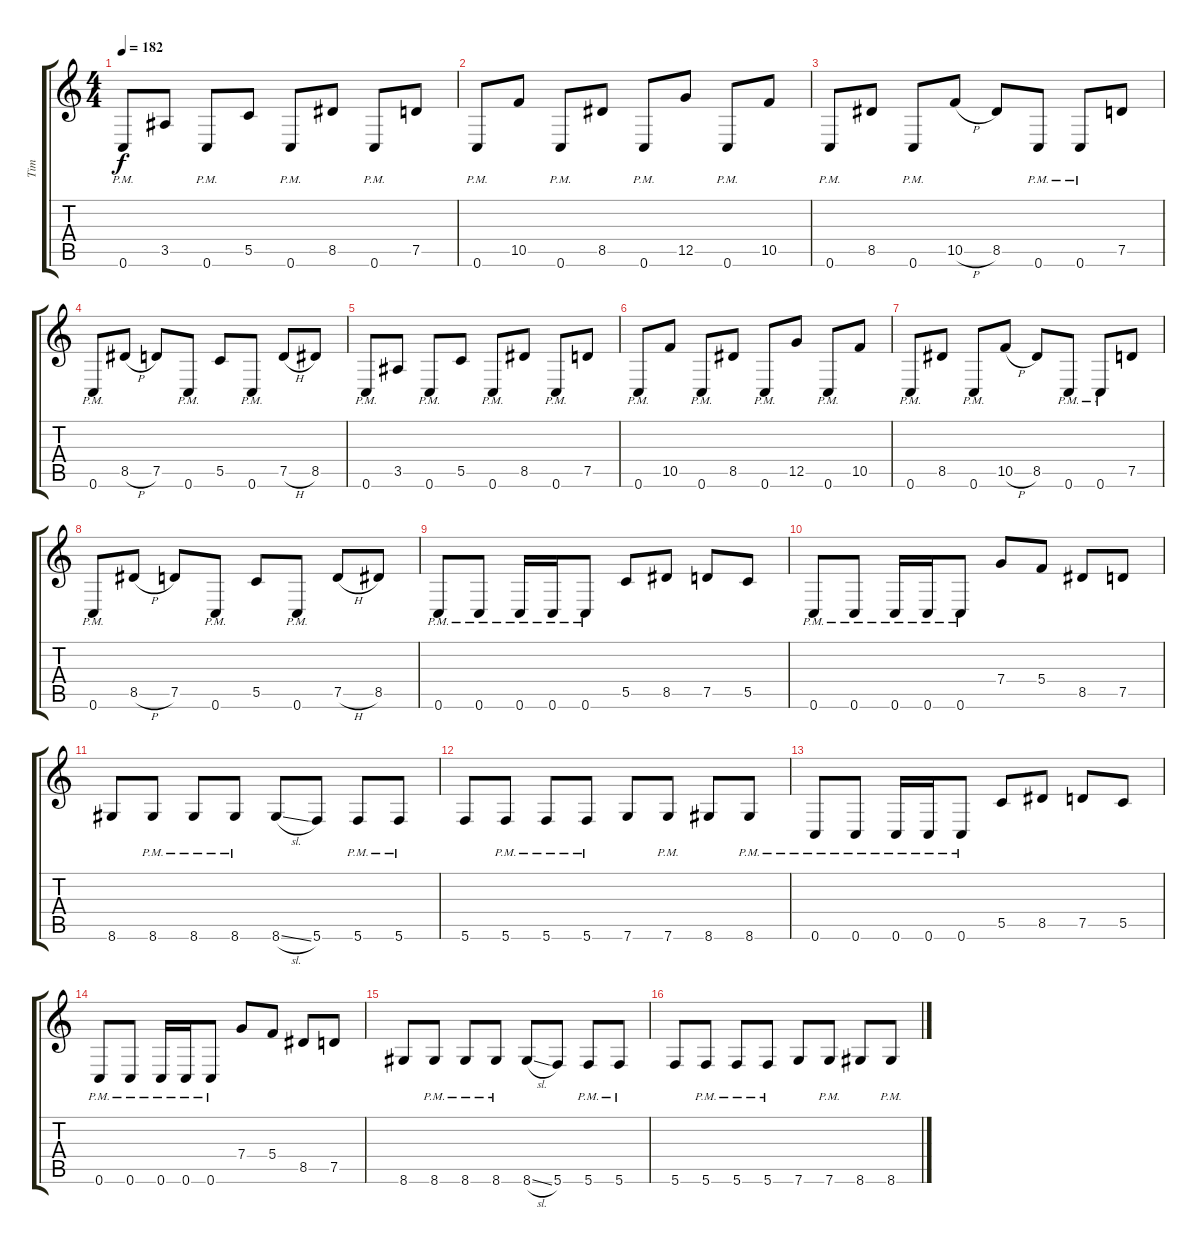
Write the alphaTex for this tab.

\track ("Tim" "Tim") {instrument distortionguitar}
\staff {score tabs}
\tuning (D4 A3 F3 C3 G2 C2) {hide}
\ts (4 4)
\tempo 182
\clef g2
\ks c
0.6{pm}.8{dy f} 3.5.8 0.6{pm}.8 5.5.8 0.6{pm}.8 8.5.8 0.6{pm}.8 7.5.8 |
0.6{pm}.8 10.5.8 0.6{pm}.8 8.5.8 0.6{pm}.8 12.5.8 0.6{pm}.8 10.5.8 |
0.6{pm}.8 8.5.8 0.6{pm}.8 10.5{h}.8 8.5.8 0.6{pm}.8 0.6{pm}.8 7.5.8 |
0.6{pm}.8 8.5{h}.8 7.5.8 0.6{pm}.8 5.5.8 0.6{pm}.8 7.5{h}.8 8.5.8 |
0.6{pm}.8 3.5.8 0.6{pm}.8 5.5.8 0.6{pm}.8 8.5.8 0.6{pm}.8 7.5.8 |
0.6{pm}.8 10.5.8 0.6{pm}.8 8.5.8 0.6{pm}.8 12.5.8 0.6{pm}.8 10.5.8 |
0.6{pm}.8 8.5.8 0.6{pm}.8 10.5{h}.8 8.5.8 0.6{pm}.8 0.6{pm}.8 7.5.8 |
0.6{pm}.8 8.5{h}.8 7.5.8 0.6{pm}.8 5.5.8 0.6{pm}.8 7.5{h}.8 8.5.8 |
0.6{pm}.8 0.6{pm}.8 0.6{pm}.16 0.6{pm}.16 0.6{pm}.8 5.5.8 8.5.8 7.5.8 5.5.8 |
0.6{pm}.8 0.6{pm}.8 0.6{pm}.16 0.6{pm}.16 0.6{pm}.8 7.4.8 5.4.8 8.5.8 7.5.8 |
8.6.8 8.6{pm}.8 8.6{pm}.8 8.6{pm}.8 8.6{sl}.8 5.6.8 5.6{pm}.8 5.6{pm}.8 |
5.6.8 5.6{pm}.8 5.6{pm}.8 5.6{pm}.8 7.6.8 7.6{pm}.8 8.6.8 8.6{pm}.8 |
0.6{pm}.8 0.6{pm}.8 0.6{pm}.16 0.6{pm}.16 0.6{pm}.8 5.5.8 8.5.8 7.5.8 5.5.8 |
0.6{pm}.8 0.6{pm}.8 0.6{pm}.16 0.6{pm}.16 0.6{pm}.8 7.4.8 5.4.8 8.5.8 7.5.8 |
8.6.8 8.6{pm}.8 8.6{pm}.8 8.6{pm}.8 8.6{sl}.8 5.6.8 5.6{pm}.8 5.6{pm}.8 |
5.6.8 5.6{pm}.8 5.6{pm}.8 5.6{pm}.8 7.6.8 7.6{pm}.8 8.6.8 8.6{pm}.8
